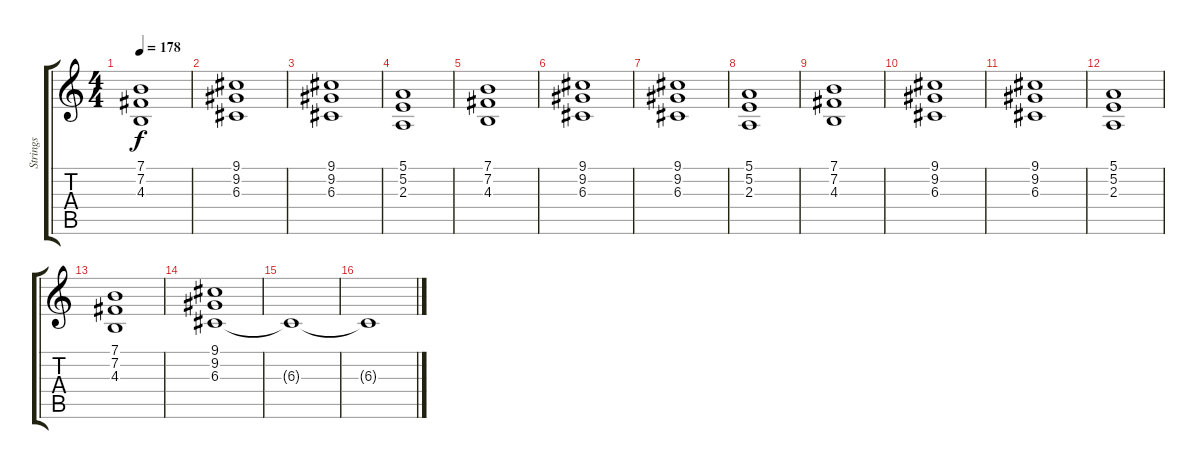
\track ("Strings" "Strings") {instrument stringensemble1}
\staff {score tabs}
\tuning (E4 B3 G3 D3 A2 E2) {hide}
\ts (4 4)
\tempo 178
\clef g2
\ks c
(7.1 7.2 4.3).1{dy f} |
(9.1 9.2 6.3).1 |
(9.1 9.2 6.3).1 |
(5.1 5.2 2.3).1 |
(7.1 7.2 4.3).1 |
(9.1 9.2 6.3).1 |
(9.1 9.2 6.3).1 |
(5.1 5.2 2.3).1 |
(7.1 7.2 4.3).1 |
(9.1 9.2 6.3).1 |
(9.1 9.2 6.3).1 |
(5.1 5.2 2.3).1 |
(7.1 7.2 4.3).1 |
(9.1 9.2 6.3).1 |
6.3{t}.1 |
6.3{t}.1
